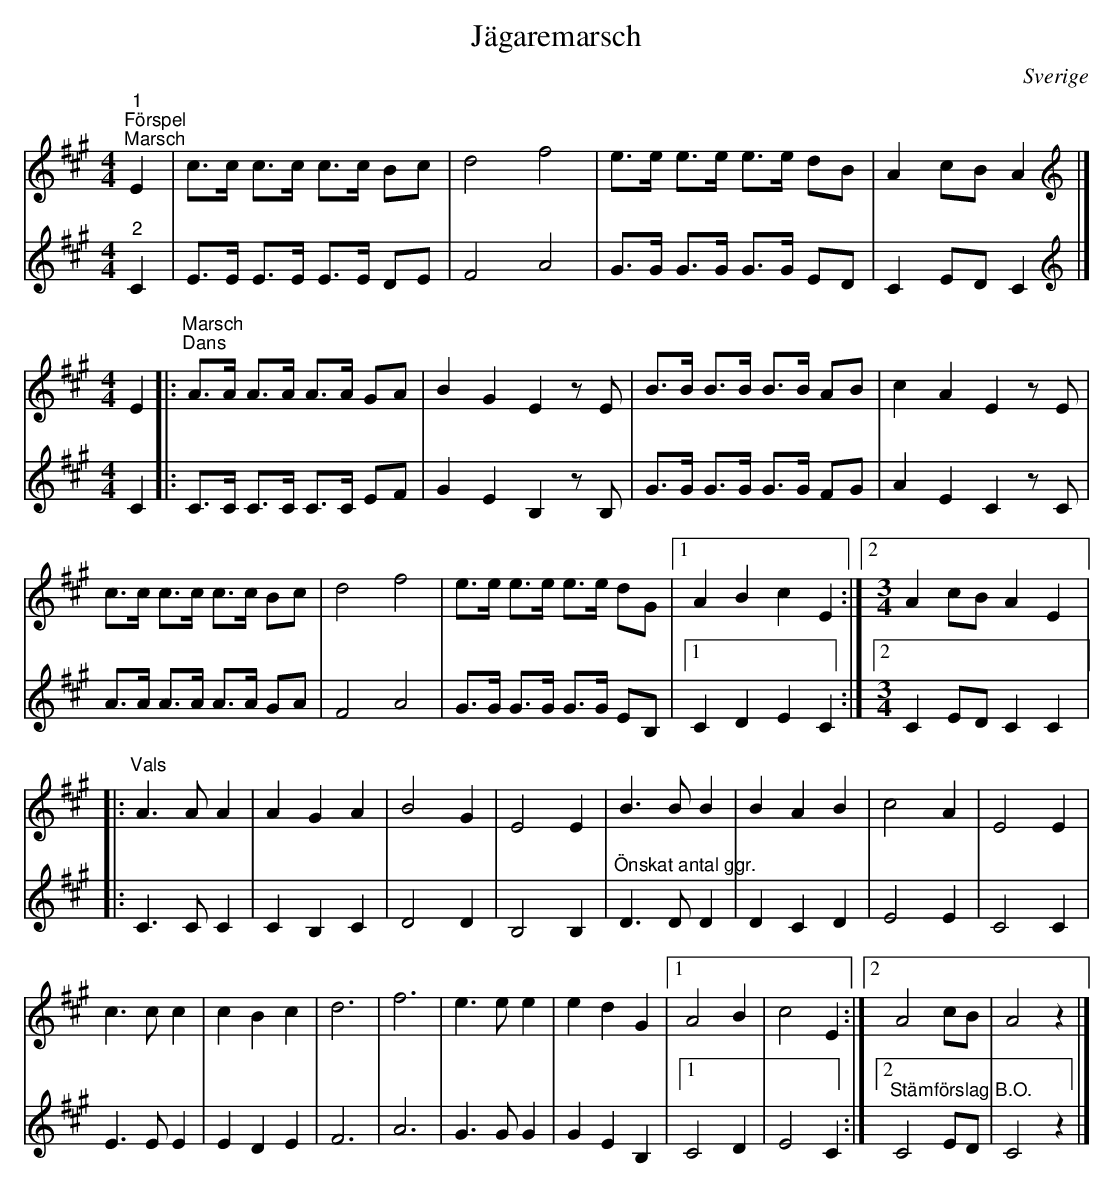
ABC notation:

X:1
T:Jägaremarsch
O:Sverige
L:1/8
M:4/4
K:A
V:1
"^1""^Förspel""^Marsch" E2 | c>c c>c c>c Bc | d4 f4 | e>e e>e e>e dB | A2 cB A2 |]
[K:A][M:4/4][K:treble] E2 |:"^Marsch""^Dans" A>A A>A A>A GA | B2 G2 E2 z E | B>B B>B B>B AB | c2 A2 E2 z E |
c>c c>c c>c Bc | d4 f4 | e>e e>e e>e dG |1 A2 B2 c2 E2 :|2 [M:3/4] A2 cB A2 E2 |:
"^Vals" A3 A A2 | A2 G2 A2 | B4 G2 | E4 E2 | B3 B B2 | B2 A2 B2 | c4 A2 | E4 E2 |
c3 c c2 | c2 B2 c2 | d6 | f6 | e3 e e2 | e2 d2 G2 |1 A4 B2 | c4 E2 :|2 A4 cB | A4 z2 |]
V:2
"^2" C2 | E>E E>E E>E DE | F4 A4 | G>G G>G G>G ED | C2 ED C2 |]
[K:A][M:4/4][K:treble] C2 |: C>C C>C C>C EF | G2 E2 B,2 z B, | G>G G>G G>G FG | A2 E2 C2 z C | A>A A>A A>A GA | F4 A4 |
G>G G>G G>G EB, |1 C2 D2 E2 C2 :|2[M:3/4] C2 ED C2 C2 |: C3 C C2 | C2 B,2 C2 | D4 D2 | B,4 B,2 |
"^Önskat antal ggr." D3 D D2 | D2 C2 D2 | E4 E2 | C4 C2 | E3 E E2 | E2 D2 E2 |
F6 | A6 | G3 G G2 | G2 E2 B,2 |1 C4 D2 | E4 C2 :|2"^Stämförslag B.O." C4 ED | C4 z2 |]
